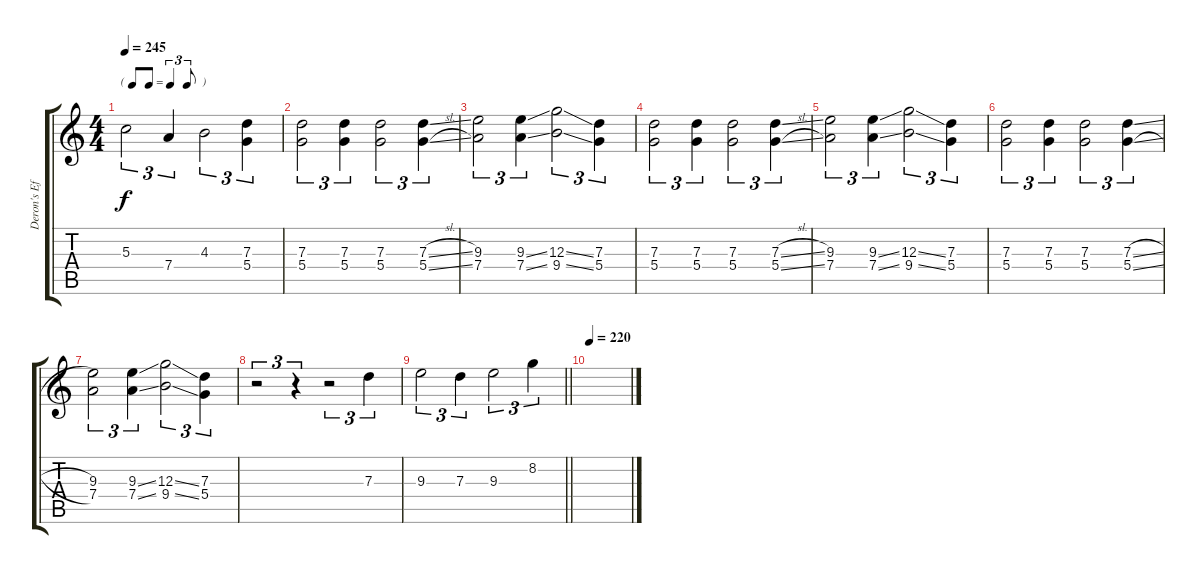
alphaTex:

\track ("Deron's Effects" "Deron's Ef") {instrument distortionguitar}
\staff {score tabs}
\tuning (E4 B3 G3 D3 A2 E2) {hide}
\ts (4 4)
\tf triplet8th
\tempo 245
\clef g2
\ks c
5.3.2{tu (3 2) dy f} 7.4.4{tu (3 2)} 4.3.2{tu (3 2)} (7.3 5.4).4{tu (3 2)} |
(7.3 5.4).2{tu (3 2)} (7.3 5.4).4{tu (3 2)} (7.3 5.4).2{tu (3 2)} (7.3{sl} 5.4{sl}).4{tu (3 2)} |
(9.3 7.4).2{tu (3 2)} (9.3{ss} 7.4{ss}).4{tu (3 2)} (12.3{ss} 9.4{ss}).2{tu (3 2)} (7.3 5.4).4{tu (3 2)} |
(7.3 5.4).2{tu (3 2)} (7.3 5.4).4{tu (3 2)} (7.3 5.4).2{tu (3 2)} (7.3{sl} 5.4{sl}).4{tu (3 2)} |
(9.3 7.4).2{tu (3 2)} (9.3{ss} 7.4{ss}).4{tu (3 2)} (12.3{ss} 9.4{ss}).2{tu (3 2)} (7.3 5.4).4{tu (3 2)} |
(7.3 5.4).2{tu (3 2)} (7.3 5.4).4{tu (3 2)} (7.3 5.4).2{tu (3 2)} (7.3{sl} 5.4{sl}).4{tu (3 2)} |
(9.3 7.4).2{tu (3 2)} (9.3{ss} 7.4{ss}).4{tu (3 2)} (12.3{ss} 9.4{ss}).2{tu (3 2)} (7.3 5.4).4{tu (3 2)} |
r.2{tu (3 2)} r.4{tu (3 2)} r.2{tu (3 2)} 7.3.4{tu (3 2)} |
\barLineRight lightlight
9.3.2{tu (3 2)} 7.3.4{tu (3 2)} 9.3.2{tu (3 2)} 8.2.4{tu (3 2)} |
\section ("" "")
\tempo 220
